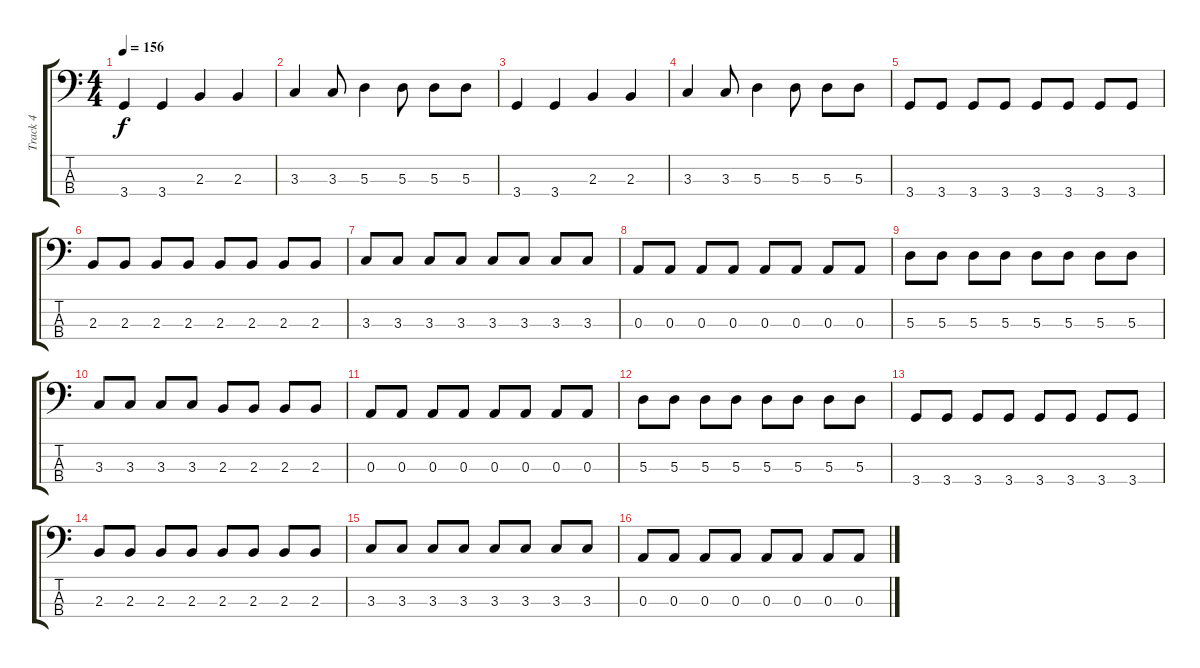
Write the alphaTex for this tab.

\track ("Track 4" "Track 4") {instrument electricbassfinger}
\staff {score tabs}
\tuning (G2 D2 A1 E1) {hide}
\ts (4 4)
\tempo 156
\clef f4
\ks c
3.4.4{dy f instrument electricbassfinger} 3.4.4 2.3.4 2.3.4 |
3.3.4 3.3.8 5.3.4 5.3.8 5.3.8 5.3.8 |
3.4.4 3.4.4 2.3.4 2.3.4 |
3.3.4 3.3.8 5.3.4 5.3.8 5.3.8 5.3.8 |
3.4.8 3.4.8 3.4.8 3.4.8 3.4.8 3.4.8 3.4.8 3.4.8 |
2.3.8 2.3.8 2.3.8 2.3.8 2.3.8 2.3.8 2.3.8 2.3.8 |
3.3.8 3.3.8 3.3.8 3.3.8 3.3.8 3.3.8 3.3.8 3.3.8 |
0.3.8 0.3.8 0.3.8 0.3.8 0.3.8 0.3.8 0.3.8 0.3.8 |
5.3.8 5.3.8 5.3.8 5.3.8 5.3.8 5.3.8 5.3.8 5.3.8 |
3.3.8 3.3.8 3.3.8 3.3.8 2.3.8 2.3.8 2.3.8 2.3.8 |
0.3.8 0.3.8 0.3.8 0.3.8 0.3.8 0.3.8 0.3.8 0.3.8 |
5.3.8 5.3.8 5.3.8 5.3.8 5.3.8 5.3.8 5.3.8 5.3.8 |
3.4.8 3.4.8 3.4.8 3.4.8 3.4.8 3.4.8 3.4.8 3.4.8 |
2.3.8 2.3.8 2.3.8 2.3.8 2.3.8 2.3.8 2.3.8 2.3.8 |
3.3.8 3.3.8 3.3.8 3.3.8 3.3.8 3.3.8 3.3.8 3.3.8 |
0.3.8 0.3.8 0.3.8 0.3.8 0.3.8 0.3.8 0.3.8 0.3.8
